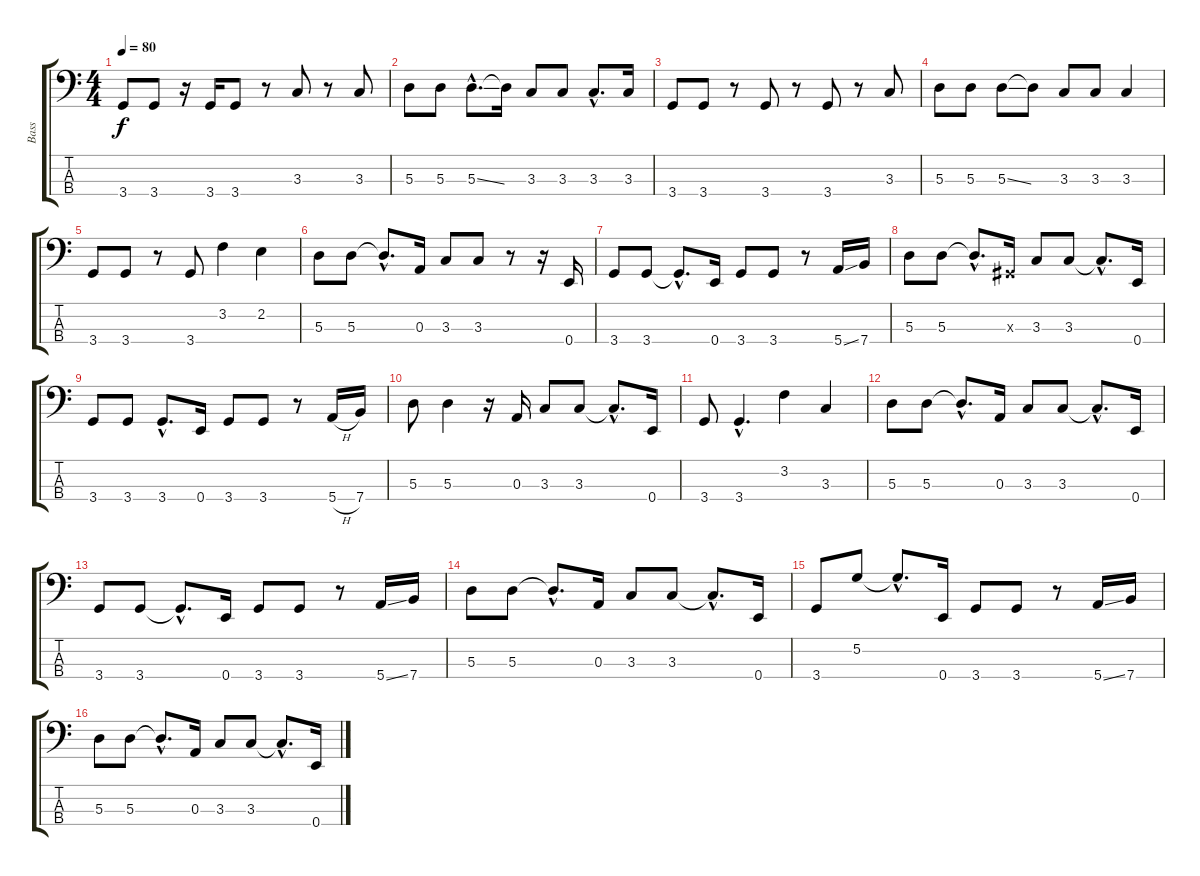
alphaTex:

\track ("Bass" "Bass") {instrument electricbassfinger}
\staff {score tabs}
\tuning (G2 D2 A1 E1) {hide}
\ts (4 4)
\tempo 80
\clef f4
\ks c
3.4.8{dy f} 3.4.8 r.16 3.4.16 3.4.8 r.8 3.3.8 r.8 3.3.8 |
5.3.8 5.3.8 5.3{ss hac}.8{d} 5.3{t}.16 3.3.8 3.3.8 3.3{hac}.8{d} 3.3.16 |
3.4.8 3.4.8 r.8 3.4.8 r.8 3.4.8 r.8 3.3.8 |
5.3.8 5.3.8 5.3{ss}.8 5.3{t}.8 3.3.8 3.3.8 3.3.4 |
3.4.8 3.4.8 r.8 3.4.8 3.2.4 2.2.4 |
5.3.8 5.3.8 5.3{hac t}.8{d} 0.3.16 3.3.8 3.3.8 r.8 r.16 0.4.16 |
3.4.8 3.4.8 3.4{hac t}.8{d} 0.4.16 3.4.8 3.4.8 r.8 5.4{ss}.16 7.4.16 |
5.3.8 5.3.8 5.3{hac t}.8{d} -1.3{x}.16 3.3.8 3.3.8 3.3{hac t}.8{d} 0.4.16 |
3.4.8 3.4.8 3.4{hac}.8{d} 0.4.16 3.4.8 3.4.8 r.8 5.4{h}.16 7.4.16 |
5.3.8 5.3.4 r.16 0.3.16 3.3.8 3.3.8 3.3{hac t}.8{d} 0.4.16 |
3.4.8 3.4{hac}.4{d} 3.2.4 3.3.4 |
5.3.8 5.3.8 5.3{hac t}.8{d} 0.3.16 3.3.8 3.3.8 3.3{hac t}.8{d} 0.4.16 |
3.4.8 3.4.8 3.4{hac t}.8{d} 0.4.16 3.4.8 3.4.8 r.8 5.4{ss}.16 7.4.16 |
5.3.8 5.3.8 5.3{hac t}.8{d} 0.3.16 3.3.8 3.3.8 3.3{hac t}.8{d} 0.4.16 |
3.4.8 5.2.8 5.2{hac t}.8{d} 0.4.16 3.4.8 3.4.8 r.8 5.4{ss}.16 7.4.16 |
5.3.8 5.3.8 5.3{hac t}.8{d} 0.3.16 3.3.8 3.3.8 3.3{hac t}.8{d} 0.4.16
